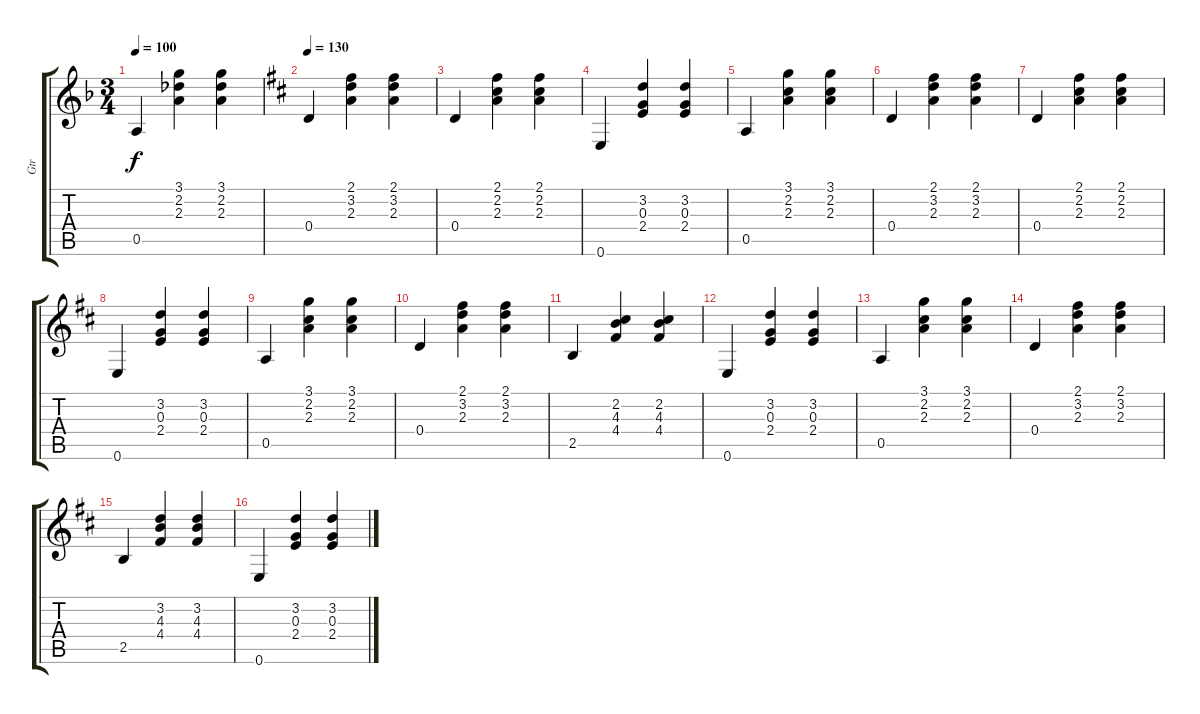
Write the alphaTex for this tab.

\track ("Gtr" "Gtr") {instrument acousticguitarnylon}
\staff {score tabs}
\tuning (E4 B3 G3 D3 A2 E2) {hide}
\ts (3 4)
\tempo 100
\clef g2
\ks f
0.5.4{dy f} (3.1 2.2 2.3).4 (3.1 2.2 2.3).4 |
\tempo 130
\ks d
0.4.4 (2.1 3.2 2.3).4 (2.1 3.2 2.3).4 |
0.4.4 (2.1 2.2 2.3).4 (2.1 2.2 2.3).4 |
0.6.4 (3.2 0.3 2.4).4 (3.2 0.3 2.4).4 |
0.5.4 (3.1 2.2 2.3).4 (3.1 2.2 2.3).4 |
0.4.4 (2.1 3.2 2.3).4 (2.1 3.2 2.3).4 |
0.4.4 (2.1 2.2 2.3).4 (2.1 2.2 2.3).4 |
0.6.4 (3.2 0.3 2.4).4 (3.2 0.3 2.4).4 |
0.5.4 (3.1 2.2 2.3).4 (3.1 2.2 2.3).4 |
0.4.4 (2.1 3.2 2.3).4 (2.1 3.2 2.3).4 |
2.5.4 (2.2 4.3 4.4).4 (2.2 4.3 4.4).4 |
0.6.4 (3.2 0.3 2.4).4 (3.2 0.3 2.4).4 |
0.5.4 (3.1 2.2 2.3).4 (3.1 2.2 2.3).4 |
0.4.4 (2.1 3.2 2.3).4 (2.1 3.2 2.3).4 |
2.5.4 (3.2 4.3 4.4).4 (3.2 4.3 4.4).4 |
0.6.4 (3.2 0.3 2.4).4 (3.2 0.3 2.4).4
